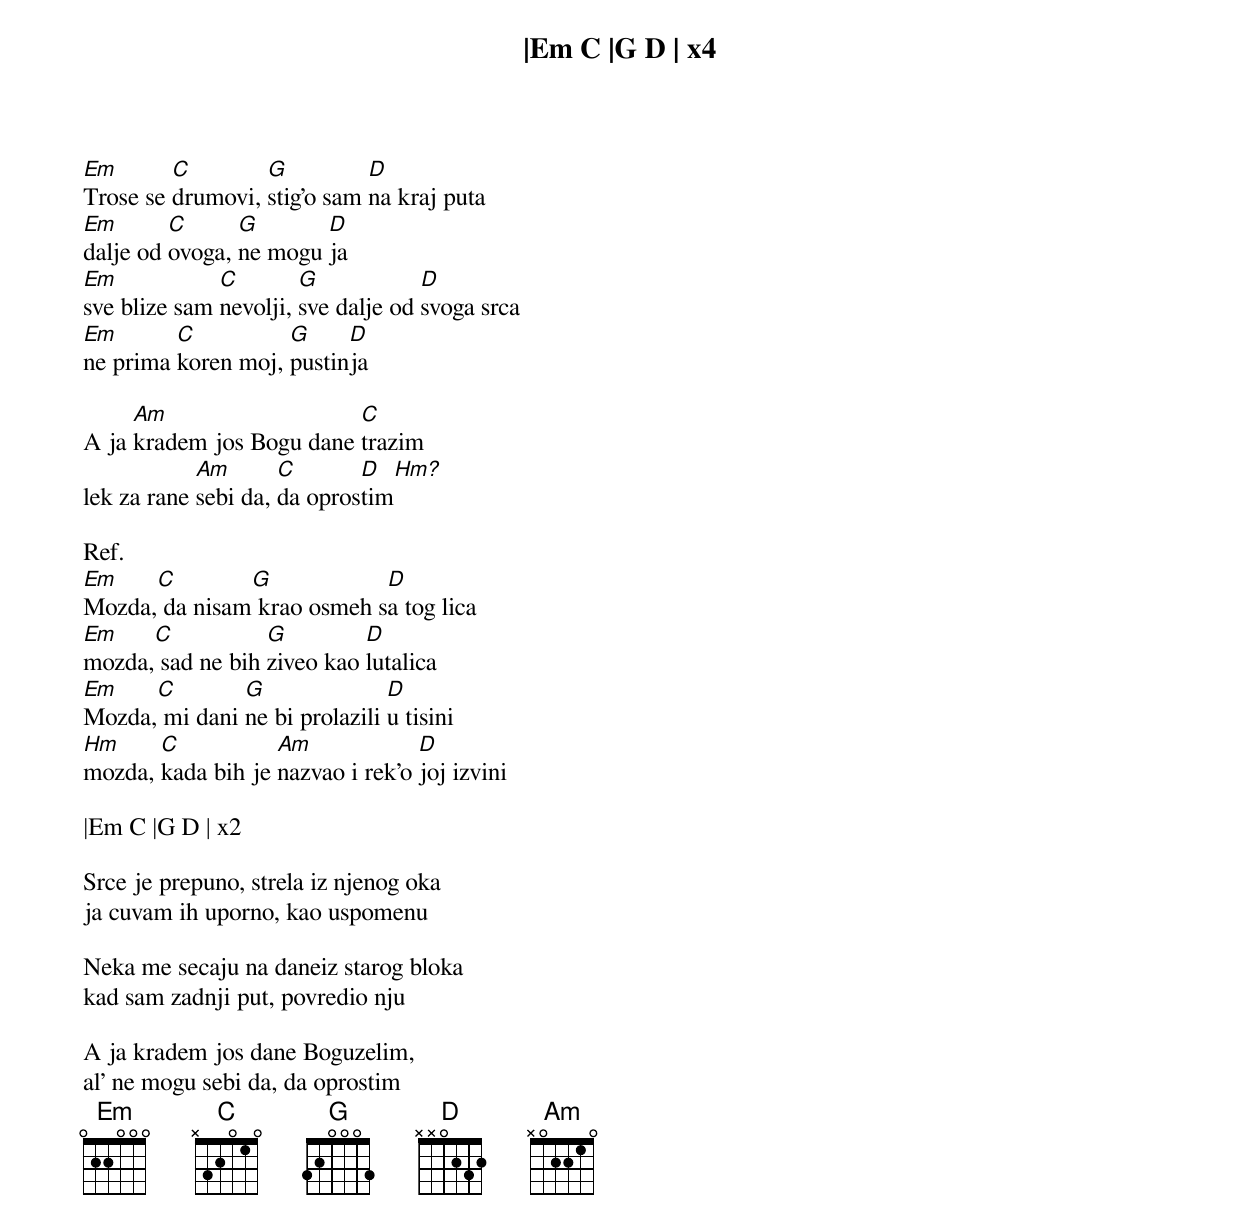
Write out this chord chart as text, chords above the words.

|Em C |G D | x4

Em       C        G          D
Trose se drumovi, stig'o sam na kraj puta
Em       C      G       D
dalje od ovoga, ne mogu ja
Em            C        G            D
sve blize sam nevolji, sve dalje od svoga srca
Em       C          G     D
ne prima koren moj, pustinja

     Am                   C
A ja kradem jos Bogu dane trazim
            Am       C       D  Hm?
lek za rane sebi da, da oprostim

Ref.
Em    C        G            D
Mozda, da nisam krao osmeh sa tog lica
Em    C           G         D
mozda, sad ne bih ziveo kao lutalica
Em    C        G               D
Mozda, mi dani ne bi prolazili u tisini
Hm     C           Am             D
mozda, kada bih je nazvao i rek'o joj izvini

|Em C |G D | x2

Srce je prepuno, strela iz njenog oka
ja cuvam ih uporno, kao uspomenu

Neka me secaju na daneiz starog bloka
kad sam zadnji put, povredio nju

A ja kradem jos dane Boguzelim,
al' ne mogu sebi da, da oprostim
